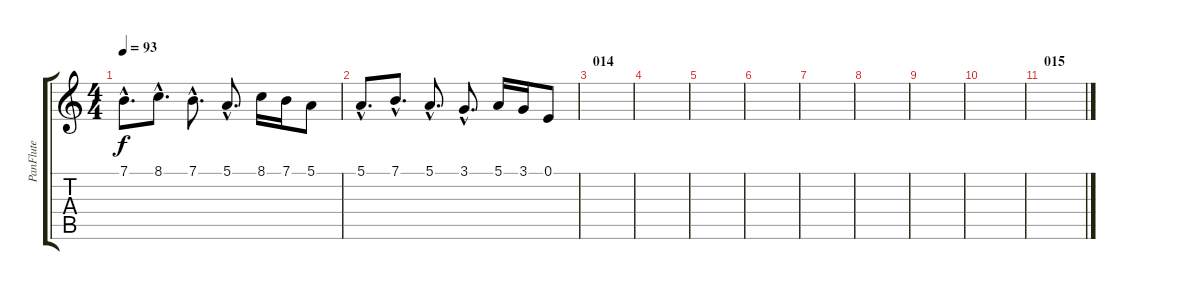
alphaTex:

\track ("PanFlute" "PanFlute") {instrument panflute}
\staff {score tabs}
\tuning (E4 B3 G3 D3 A2 E2) {hide}
\ts (4 4)
\tempo 93
\clef g2
\ks c
7.1{hac}.8{d dy f} 8.1{hac}.8{d} 7.1{hac}.8{d} 5.1{hac}.8{d} 8.1.16 7.1.16 5.1.8 |
5.1{hac}.8{d} 7.1{hac}.8{d} 5.1{hac}.8{d} 3.1{hac}.8{d} 5.1.16 3.1.16 0.1.8 |
\section ("" "014")
|
|
|
|
|
|
|
|
\section ("" "015")
